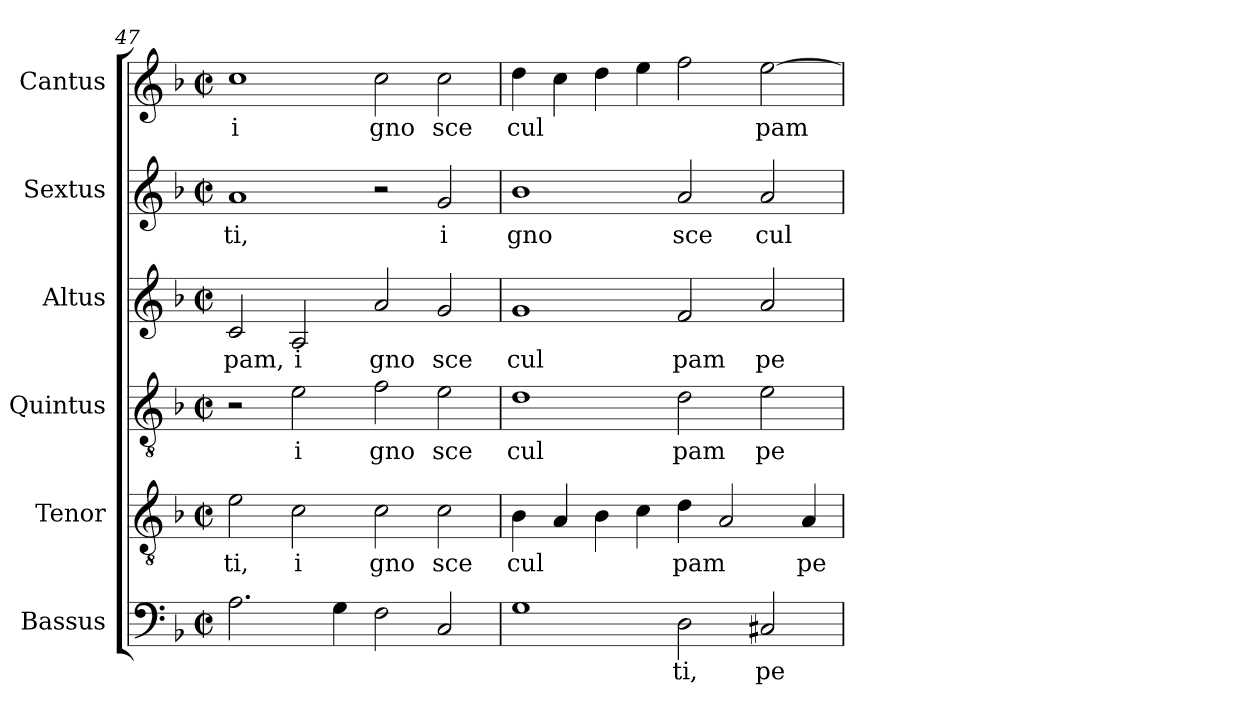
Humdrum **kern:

**kern	**text	**kern	**text	**kern	**text	**kern	**text	**kern	**text	**kern	**text
*part6	*part6	*part5	*part5	*part4	*part4	*part3	*part3	*part2	*part2	*part1	*part1
*staff6	*staff6	*staff5	*staff5	*staff4	*staff4	*staff3	*staff3	*staff2	*staff2	*staff1	*staff1
*I"Bassus	*	*I"Tenor	*	*I"Quintus	*	*I"Altus	*	*I"Sextus	*	*I"Cantus	*
*clefF4	*	*clefGv2	*	*clefGv2	*	*clefG2	*	*clefG2	*	*clefG2	*
*k[b-]	*	*k[b-]	*	*k[b-]	*	*k[b-]	*	*k[b-]	*	*k[b-]	*
*F:	*	*F:	*	*F:	*	*F:	*	*F:	*	*F:	*
*M2/2	*	*M2/2	*	*M2/2	*	*M2/2	*	*M2/2	*	*M2/2	*
*met(c|)	*	*met(c|)	*	*met(c|)	*	*met(c|)	*	*met(c|)	*	*met(c|)	*
=47	=47	=47	=47	=47	=47	=47	=47	=47	=47	=47	=47
!	!	!	!LO:LY:b:cj	!	!	!	!LO:LY:b:cj	!	!LO:LY:b:cj	!	!LO:LY:b:cj
2.A\	.	2e\	ti,	2r	.	2c/	pam,	1a	ti,	1cc	i
!	!	!	!LO:LY:b:cj	!	!LO:LY:b:cj	!	!LO:LY:b:cj	!	!	!	!
.	.	2c\	i	2e\	i	2A/	i	.	.	.	.
4G\	.	.	.	.	.	.	.	.	.	.	.
!	!	!	!LO:LY:b:cj	!	!LO:LY:b:cj	!	!LO:LY:b:cj	!	!	!	!LO:LY:b:cj
2F\	.	2c\	gno	2f\	gno	2a/	gno	2r	.	2cc\	gno
!	!	!	!LO:LY:b:cj	!	!LO:LY:b:cj	!	!LO:LY:b:cj	!	!LO:LY:b:cj	!	!LO:LY:b:cj
2C/	.	2c\	sce	2e\	sce	2g/	sce	2g/	i	2cc\	sce
=48	=48	=48	=48	=48	=48	=48	=48	=48	=48	=48	=48
!	!	!	!LO:LY:b	!	!LO:LY:b:cj	!	!LO:LY:b:cj	!	!LO:LY:b:cj	!	!LO:LY:b
1G	.	4B-\	cul	1d	cul	1g	cul	1b-	gno	4dd\	cul
.	.	4A/	.	.	.	.	.	.	.	4cc\	.
.	.	4B-\	.	.	.	.	.	.	.	4dd\	.
.	.	4c\	.	.	.	.	.	.	.	4ee\	.
!	!LO:LY:b:cj	!	!LO:LY:b	!	!LO:LY:b:cj	!	!LO:LY:b:cj	!	!LO:LY:b:cj	!	!
2D\	-ti,	4d\	pam	2d\	pam	2f/	pam	2a/	sce	2ff\	.
.	.	2A/	.	.	.	.	.	.	.	.	.
!	!LO:LY:b:cj	!	!	!	!LO:LY:b:cj	!	!LO:LY:b:cj	!	!LO:LY:b:cj	!	!LO:LY:b
2C#X/	pe-	.	.	2e\	pe	2a/	pe	2a/	cul	[>2ee\	pam
!	!	!	!LO:LY:b:cj	!	!	!	!	!	!	!	!
.	.	4A/	pe	.	.	.	.	.	.	.	.
=	=	=	=	=	=	=	=	=	=	=	=
*-	*-	*-	*-	*-	*-	*-	*-	*-	*-	*-	*-
